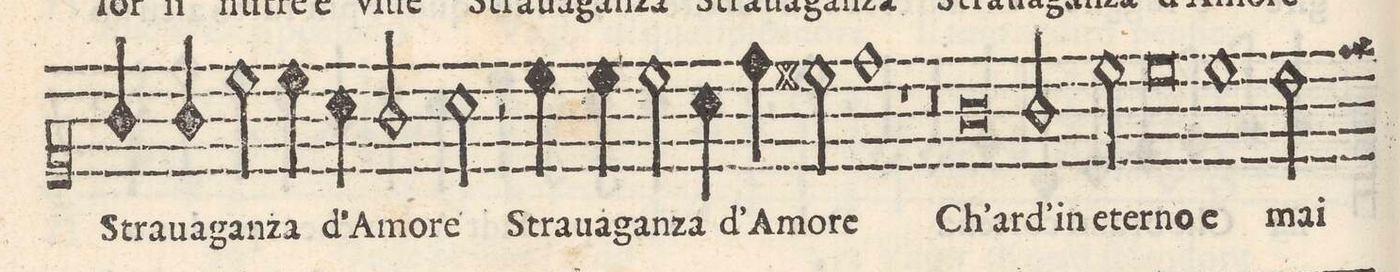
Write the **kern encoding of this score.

**kern	**text
*I"CANTO	*
*clefC1	*
*k[]	*
*met(C)	*
*M2/1	*
4g/	Stra-
4g/	-ua-
2cc\	-gan-
=31-	=31-
4cc\	-za
4a\	d`A-
2g/	-mo-
2a\	-re
2r	.
=32-	=32-
4cc\	Stra-
4cc\	-ua-
2cc\	-gan-
4a\	-za
4dd\	d`A-
2cc#X\	-mo-
=33-	=33-
1dd	-re
1r	.
=34-	=34-
0r	.
=35-	=35-
1ryy	.
0g	Ch`ar-
=36-	=36-
2g/	-d`in
2ccny\	e-
=37-	=37-
0cc	-ter-
=38-	=38-
1cc	-no e
2b\	mai
*custos:dd	*
*-	*-
